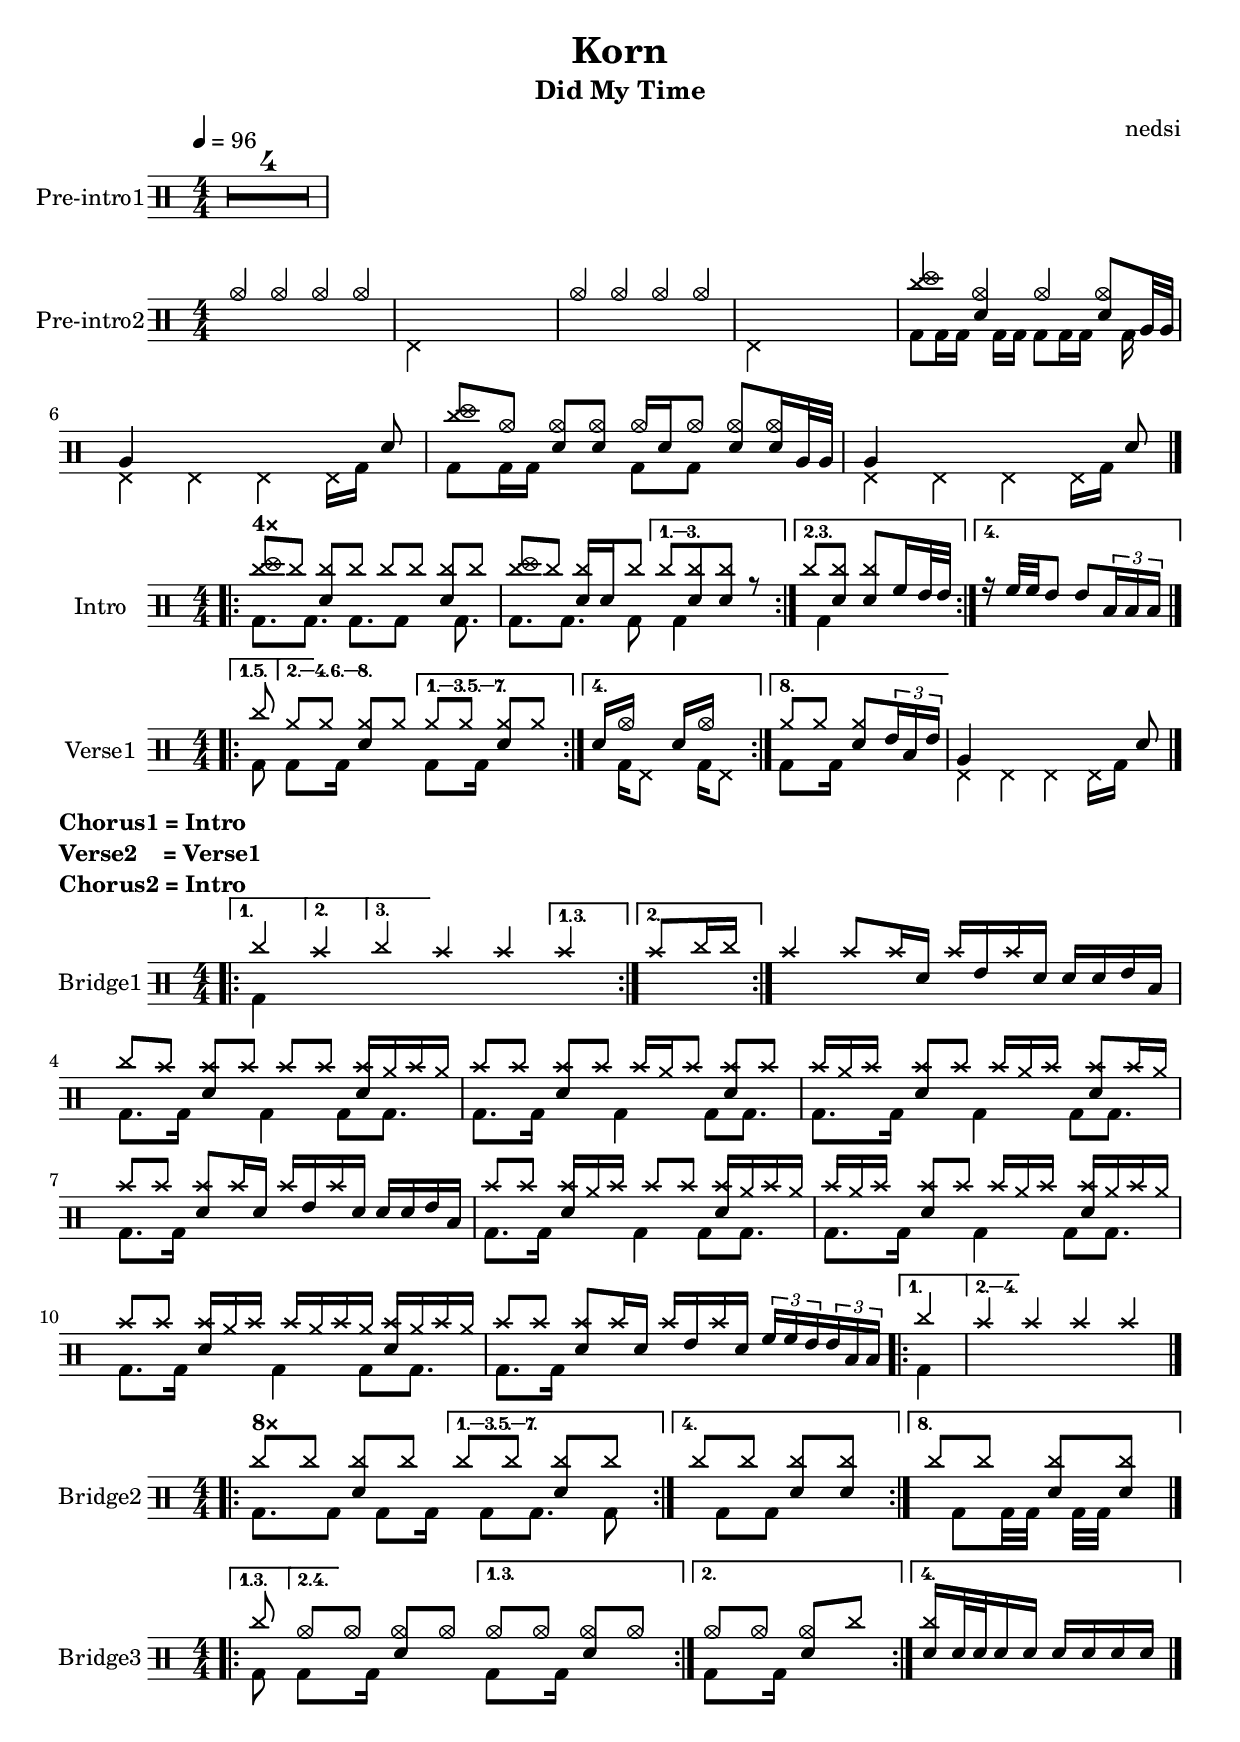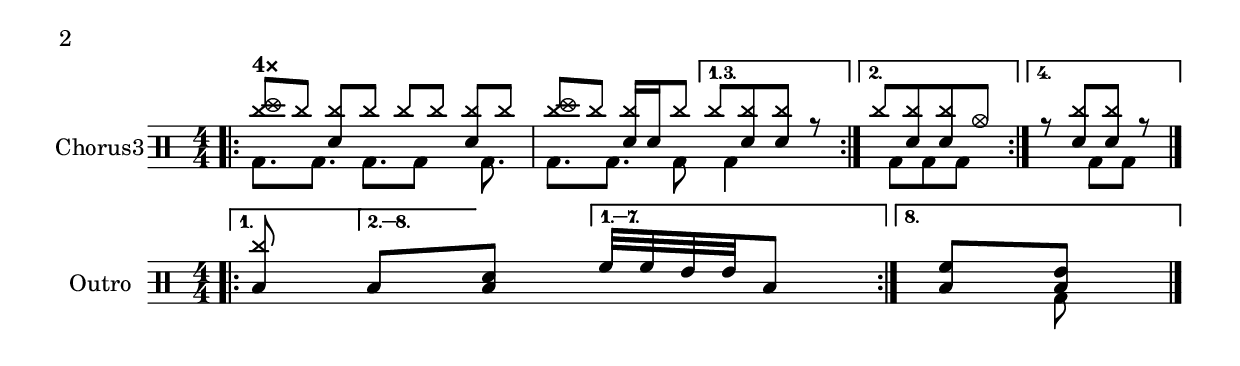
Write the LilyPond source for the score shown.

\version "2.24.3"
\include "definitions.ly"

\layout{
  \set DrumStaff.drumStyleTable = #(alist->hash-table custom-notes)
}

\header {
  title = "Korn"
  subtitle = "Did My Time"
  composer = "nedsi"
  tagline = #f
}

% Custom markup to create vertical space after header
\markup {
  \vspace #-1
}

\score {
  \new DrumStaff {
    \override Score.MetronomeMark.outside-staff-horizontal-padding = 1
    \tempo 4 = 96
    \set DrumStaff.instrumentName = #"Pre-intro1"
    \new DrumVoice = "hands" {
      \numericTimeSignature
      \voiceOne
      \drummode {
        \compressEmptyMeasures
        \override MultiMeasureRest.expand-limit = 1
        R1*4
      }
    }
  }
}

\score {
  <<
    \new DrumStaff {
      \set DrumStaff.instrumentName = #"Pre-intro2"
      <<
        \new DrumVoice = "hands" {
          \numericTimeSignature
          \voiceOne
          \drummode {
            \repeat unfold 2 {
              hho4 hho hho hho
              s1
            }
            <cymc cymch>4 <hho sn> hho <hho sn>8[ s16 tomfl32 tomfl]
            \break
            tomfl4 s2 s8 sn
            <cymc cymch>8[ hho] <hho sn> <hho sn> hho16 sn hho8 <hho sn>8 <hho sn>16 tomfl32 tomfl
            tomfl4 s2 s8 sn
          }
          \bar "|."
        }
        \new DrumVoice = "feet" {
          \voiceTwo
          \drummode {
            \repeat unfold 2 {
              s1
              hhp4 s2.
            }
            bd8 bd16 bd s8 bd16 bd bd8 bd16 bd s8 bd16 s
            hhp4 hhp hhp hhp16 bd s8
            bd8 bd16 bd s4 bd8 bd s4
            hhp4 hhp hhp hhp16 bd s8
          }
        }
      >>
    }
  >>
}

\score {
  <<
    \new DrumStaff {
      \set DrumStaff.instrumentName = #"Intro"
      <<
        \new DrumVoice = "hands" {
          <>^\markup \bold "4×"
          \numericTimeSignature
          \voiceOne
          \bar ".|:-|"
          \repeat volta 4 {
            \drummode {
              <cymc cymch>8[ cymc] <cymc sn> cymc cymc[ cymc] <cymc sn> cymc
              <cymc cymch>8[ cymc] <cymc sn>16 sn cymc8
              \alternative {
                \volta 1,2 {
                  cymc8 <cymc sn> <cymc sn> r
                }
                \volta 3 {
                  cymc8 <cymc sn> <cymc sn>8 tomh16 toml32 toml
                }
                \volta 4 {
                  r16 tomh32[ tomh toml8] toml8[\tuplet 3/2 { \repeat unfold 3 { tomfh16 }}]
                }
              }
            }
          }
          \bar "|."
        }
        \new DrumVoice = "feet" {
          \voiceTwo
          \repeat volta 4 {
            \drummode {
              bd8.[ bd] bd8.[ bd8] s bd8.
              bd8.[ bd8.] bd8
              \alternative {
                \volta 1,3 {
                  s16 bd4 s8.
                }
                \volta 2 {
                  s16 bd4 s8.
                }
                \volta 4 {
                  s2
                }
              }
            }
          }
        }
      >>
    }
  >>
}

\score {
  <<
    \new DrumStaff {
      \set DrumStaff.instrumentName = #"Verse1"
      <<
        \new DrumVoice = "hands" {
          \numericTimeSignature
          \voiceOne
          \bar ".|:-|"
          \repeat volta 8 {
            \drummode {
              \alternative {
                \volta 1,5 {
                  cymc8
                }
                \volta 2,3,4,6,7,8 {
                  hh8[
                }
              }
              hh8] <hh sn> hh
              \alternative {
                \volta 1,2,3,5,6,7 {
                  hh[ hh8] <hh sn> hh
                }
                \volta 4 {
                  \repeat unfold 2 { sn16 hho s8 }
                }
                \volta 8 {
                  hh[ hh8] <hh sn> \tuplet 3/2 { toml16 tomfh toml }
                }
              }
            }
          }
          \drummode {
            tomfl4 s2 s8 sn
          }
          \bar "|."
        }
        \new DrumVoice = "feet" {
          \voiceTwo
          \repeat volta 8 {
            \drummode {
              \alternative {
                \volta 1,5 {
                  bd8
                }
                \volta 2,3,4,6,7,8 {
                  bd8
                }
              }
              [ s16 bd] s4
              \alternative {
                \volta 1,2,3,5,6,7 {
                  bd8[ s16 bd] s4
                }
                \volta 4 {
                  \repeat unfold 2 { s16 bd hhp8 }
                }
                \volta 8 {
                  bd8[ s16 bd] s4
                }
              }
            }
          }
          \drummode {
            hhp4 hhp hhp hhp16 bd s8
          }
        }
      >>
    }
  >>
}

\markuplist {
  \column \bold
    \string-lines
    "Chorus1 = Intro
    Verse2    = Verse1
    Chorus2 = Intro"
}

\score {
  <<
    \new DrumStaff {
      \set DrumStaff.instrumentName = #"Bridge1"
      <<
        \new DrumVoice = "hands" {
          \numericTimeSignature
          \voiceOne
          \bar ".|:-|"
          \repeat volta 3 {
            \drummode {
              \alternative {
                \volta 1 {
                  cymc4
                }
                \volta 2 {
                  cymr4
                }
                \volta 3 {
                  cymc4
                }
              }
              cymr cymr
              \alternative {
                \volta 1,3 {
                  cymr
                }
                \volta 2 {
                  cymr8 cymc16 cymc
                }
              }
            }
          }
          \drummode {
            cymr4 cymr8 cymr16 sn cymr toml cymr sn sn sn toml tomfh
            cymc8[ cymr] <cymr sn> cymr cymr cymr <cymr sn>16 hh cymr hh
            cymr8[ cymr] <cymr sn> cymr cymr16 hh cymr8 <cymr sn> cymr
            cymr16 hh cymr s <cymr sn>8 cymr cymr16 hh cymr s16 <cymr sn>8 cymr16 hh
            cymr8 cymr <cymr sn> cymr16 sn cymr toml cymr sn sn sn toml tomfh
            cymr8[ cymr] <cymr sn>16 hh cymr s cymr8 cymr <cymr sn>16 hh cymr hh
            cymr16 hh cymr s <cymr sn>8 cymr cymr16 hh cymr s <cymr sn> hh cymr hh
            cymr8[ cymr] <cymr sn>16 hh cymr s cymr hh cymr hh <cymr sn> hh cymr hh
            cymr8 cymr <cymr sn> cymr16 sn cymr toml cymr sn \tuplet 3/2 { tomh tomh toml } \tuplet 3/2 { toml tomfh tomfh }
          }
          \repeat volta 4 {
            \drummode {
              \alternative {
                \volta 1 {
                  cymc4
                }
                \volta 2,3,4 {
                  cymr4
                }
              }
              cymr cymr cymr
            }
          }
          \bar "|."
        }
        \new DrumVoice = "feet" {
          \voiceTwo
          \repeat volta 3 {
            \drummode {
              \alternative {
                \volta 1 {
                  bd4
                }
                \volta 2 {
                  s4
                }
                \volta 3 {
                  s4
                }
              }
              s2
              \alternative {
                \volta 1,3 {
                  s4
                }
                \volta 2 {
                  s4
                }
              }
            }
          }
          \drummode {
            s1
            \repeat unfold 2 {
              \repeat unfold 3 { bd8. bd16 s8. bd4 bd8 bd8. }
              bd8. bd16 s2.
            }
          }
          \repeat volta 4 {
            \drummode {
              \alternative {
                \volta 1 {
                  bd4
                }
                \volta 2,3,4 {
                  s4
                }
              }
              s2.
            }
          }
        }
      >>
    }
  >>
}

\score {
  \layout{ ragged-right = ##f }
  <<
    \new DrumStaff {
      \set DrumStaff.instrumentName = #"Bridge2"
      <<
        \new DrumVoice = "hands" {
          \numericTimeSignature
          \voiceOne
          \bar ".|:-|"
          <>^\markup \bold "8×"
          \repeat volta 8 {
            \drummode {
              cymc8[ cymc] <cymc sn>[ cymc]
              \alternative {
                \volta 1,2,3,5,6,7 {
                  cymc8[ cymc] <cymc sn>[ cymc]
                }
                \volta 4 {
                  cymc8[ cymc] <cymc sn>[ <cymc sn>]
                }
                \volta 8 {
                  cymc8[ cymc] <cymc sn>[ <cymc sn>]
                }
              }
            }
          }
          \bar "|."
        }
        \new DrumVoice = "feet" {
          \voiceTwo
          \repeat volta 8 {
            \drummode {
              bd8.[ bd8] bd[ bd16]
              \alternative {
                \volta 1,2,3,5,6,7 {
                  s16 bd8[ bd8.] bd8
                }
                \volta 4 {
                  s16 bd8[ bd] s8.
                }
                \volta 8 {
                  s16 bd8[ bd32 bd] s16 bd32[ bd]
                }
              }
            }
          }
        }
      >>
    }
  >>
}

\score {
  \layout{ ragged-right = ##f }
  <<
    \new DrumStaff {
      \set DrumStaff.instrumentName = #"Bridge3"
      <<
        \new DrumVoice = "hands" {
          \numericTimeSignature
          \voiceOne
          \bar ".|:-|"
          \repeat volta 4 {
            \drummode {
              \alternative {
                \volta 1,3 {
                  cymc8
                }
                \volta 2,4 {
                  hho8[
                }
              }
              hho] <hho sn>[ hho]
              \alternative {
                \volta 1,3 {
                  hho[ hho] <hho sn>[ hho]
                }
                \volta 2 {
                  hho[ hho] <hho sn>[ cymc]
                }
                \volta 4 {
                  <cymc sn>16 sn32 sn sn16 sn \repeat unfold 4 { sn }
                }
              }
            }
          }
          \bar "|."
        }
        \new DrumVoice = "feet" {
          \voiceTwo
          \repeat volta 4 {
            \drummode {
              \alternative {
                \volta 1,3 {
                  bd8
                }
                \volta 2,4 {
                  bd8[
                }
              }
              s16 bd] s4
              \alternative {
                \volta 1,3 {
                  bd8[ s16 bd] s4
                }
                \volta 2 {
                  bd8[ s16 bd] s4
                }
                \volta 4 {
                  s2
                }
              }
            }
          }
        }
      >>
    }
  >>
}

\score {
  \layout{ ragged-right = ##f }
  <<
    \new DrumStaff {
      \set DrumStaff.instrumentName = #"Chorus3"
      <<
        \new DrumVoice = "hands" {
          \numericTimeSignature
          \voiceOne
          <>^\markup \bold "4×"
          \bar ".|:-|"
          \repeat volta 4 {
            \drummode {
              <cymc cymch>8[ cymc] <cymc sn>[ cymc] cymc[ cymc] <cymc sn> cymc
              <cymc cymch>8[ cymc] <cymc sn>16[ sn cymc8] 
              \alternative {
                \volta 1,3 {
                  cymc <cymc sn> <cymc sn> r
                }
                \volta 2 {
                  cymc <cymc sn> <cymc sn> hho
                }
                \volta 4 {
                  r <cymc sn> <cymc sn> r
                }
              }
            }
          }
          \bar "|."
        }
        \new DrumVoice = "feet" {
          \voiceTwo
          \repeat volta 4 {
            \drummode {
              bd8.[ bd] bd8.[ bd8] s bd8.
              bd8.[ bd8.] bd8
              \alternative {
                \volta 1,3 {
                  s16 bd4 s8.
                }
                \volta 2 {
                  s16 bd8 bd bd s16
                }
                \volta 4 {
                  s8. bd8 bd s16
                }
              }
            }
          }
        }
      >>
    }
  >>
}

\score {
  \layout{ ragged-right = ##f }
  <<
    \new DrumStaff {
      \set DrumStaff.instrumentName = #"Outro"
      <<
        \new DrumVoice = "hands" {
          \numericTimeSignature
          \voiceOne
          \bar ".|:-|"
          \repeat volta 8 {
            \drummode {
              \alternative {
                \volta 1 {
                  <cymc tomfh>8
                }
                \volta 2,3,4,5,6,7,8 {
                  tomfh8[
                }
              }
              <sn tomfh>]
              \alternative {
                \volta 1,2,3,4,5,6,7 {
                  tomh32 tomh toml toml tomfh8
                }
                \volta 8 {
                  <tomh tomfh>8 <toml tomfh>
                }
              }
            }
          }
          \bar "|."
        }
        \new DrumVoice = "feet" {
          \voiceTwo
          \repeat volta 4 {
            \drummode {
              \alternative {
                \volta 1 {
                  s8
                }
                \volta 2,3,4,5,6,7,8 {
                  s8
                }
              }
              s8
              \alternative {
                \volta 1,2,3,4,5,6,7 {
                  s4
                }
                \volta 8 {
                  s8 bd
                }
              }
            }
          }
        }
      >>
    }
  >>
}
